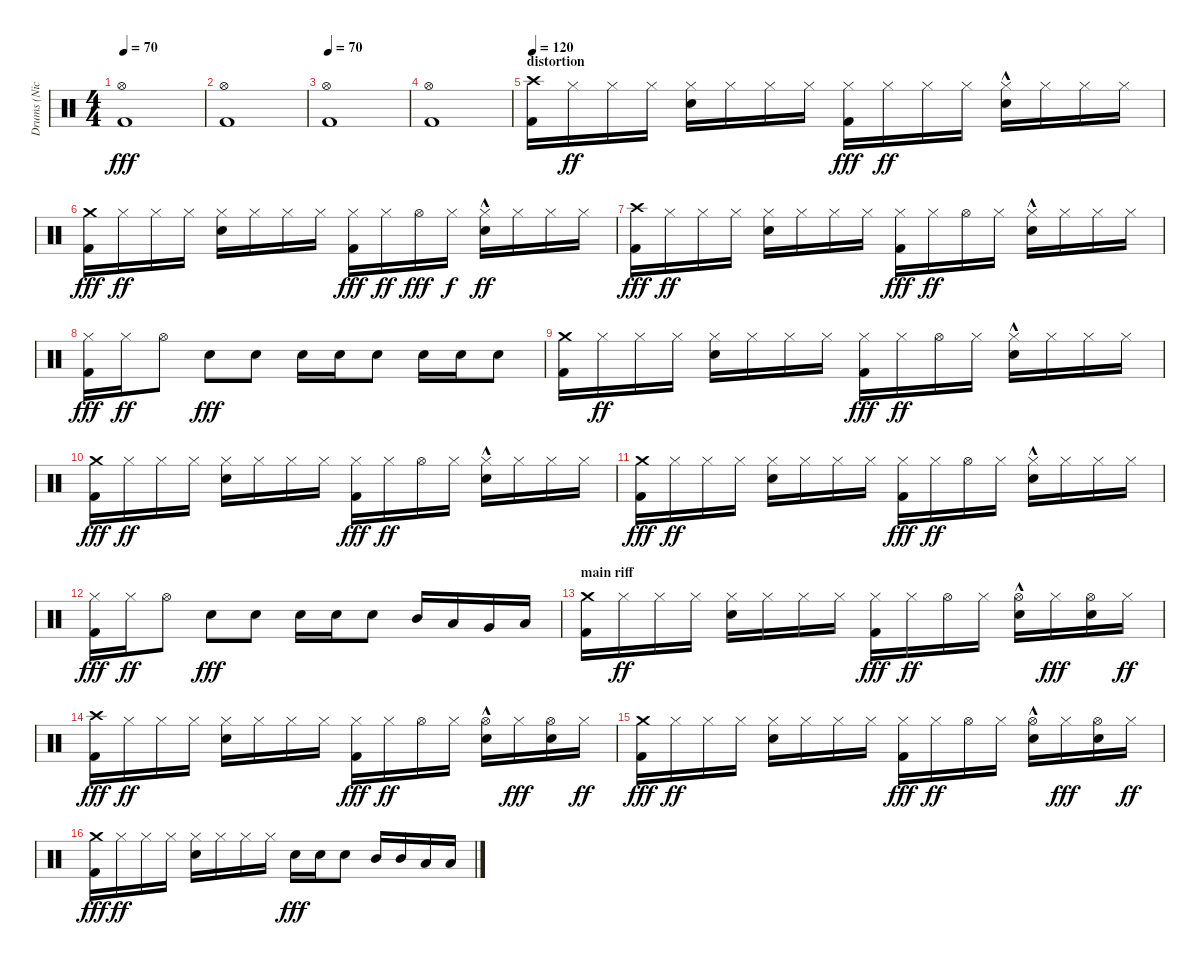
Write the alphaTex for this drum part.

\track ("Drums (Nicko)" "Drums (Nic") {instrument percussion}
\staff {score}
\articulation defaults
\ts (4 4)
\tempo 70
\clef neutral
\ks c
("Hi-Hat (open)" "Kick (hit) 2").1{dy fff} |
("Hi-Hat (open)" "Kick (hit) 2").1 |
\tempo 70
("Hi-Hat (open)" "Kick (hit) 2").1 |
("Hi-Hat (open)" "Kick (hit) 2").1 |
\section ("" "distortion")
\tempo 120
("Crash high (hit)" "Kick (hit) 2").16 "Hi-Hat (closed)".16{dy ff} "Hi-Hat (closed)".16 "Hi-Hat (closed)".16 ("Hi-Hat (closed)" "Electric Snare (hit)").16 "Hi-Hat (closed)".16 "Hi-Hat (closed)".16 "Hi-Hat (closed)".16 ("Hi-Hat (closed)" "Kick (hit) 2").16{dy fff} "Hi-Hat (closed)".16{dy ff} "Hi-Hat (closed)".16 "Hi-Hat (closed)".16 ("Hi-Hat (closed)"{hac} "Electric Snare (hit)").16 "Hi-Hat (closed)".16 "Hi-Hat (closed)".16 "Hi-Hat (closed)".16 |
("Crash medium (hit)" "Kick (hit) 2").16{dy fff} "Hi-Hat (closed)".16{dy ff} "Hi-Hat (closed)".16 "Hi-Hat (closed)".16 ("Hi-Hat (closed)" "Electric Snare (hit)").16 "Hi-Hat (closed)".16 "Hi-Hat (closed)".16 "Hi-Hat (closed)".16 ("Hi-Hat (closed)" "Kick (hit) 2").16{dy fff} "Hi-Hat (closed)".16{dy ff} "Hi-Hat (open)".16{dy fff} "Hi-Hat (closed)".16{dy f} ("Hi-Hat (closed)"{hac} "Electric Snare (hit)").16{dy ff} "Hi-Hat (closed)".16 "Hi-Hat (closed)".16 "Hi-Hat (closed)".16 |
("Crash high (hit)" "Kick (hit) 2").16{dy fff} "Hi-Hat (closed)".16{dy ff} "Hi-Hat (closed)".16 "Hi-Hat (closed)".16 ("Hi-Hat (closed)" "Electric Snare (hit)").16 "Hi-Hat (closed)".16 "Hi-Hat (closed)".16 "Hi-Hat (closed)".16 ("Hi-Hat (closed)" "Kick (hit) 2").16{dy fff} "Hi-Hat (closed)".16{dy ff} "Hi-Hat (open)".16 "Hi-Hat (closed)".16 ("Hi-Hat (closed)"{hac} "Electric Snare (hit)").16 "Hi-Hat (closed)".16 "Hi-Hat (closed)".16 "Hi-Hat (closed)".16 |
("Hi-Hat (closed)" "Kick (hit) 2").16{dy fff} "Hi-Hat (closed)".16{dy ff} "Hi-Hat (open)".8 "Electric Snare (hit)".8{dy fff} "Electric Snare (hit)".8 "Electric Snare (hit)".16 "Electric Snare (hit)".16 "Electric Snare (hit)".8 "Electric Snare (hit)".16 "Electric Snare (hit)".16 "Electric Snare (hit)".8 |
("Crash medium (hit)" "Kick (hit) 2").16 "Hi-Hat (closed)".16{dy ff} "Hi-Hat (closed)".16 "Hi-Hat (closed)".16 ("Hi-Hat (closed)" "Electric Snare (hit)").16 "Hi-Hat (closed)".16 "Hi-Hat (closed)".16 "Hi-Hat (closed)".16 ("Hi-Hat (closed)" "Kick (hit) 2").16{dy fff} "Hi-Hat (closed)".16{dy ff} "Hi-Hat (open)".16 "Hi-Hat (closed)".16 ("Hi-Hat (closed)"{hac} "Electric Snare (hit)").16 "Hi-Hat (closed)".16 "Hi-Hat (closed)".16 "Hi-Hat (closed)".16 |
("Crash medium (hit)" "Kick (hit) 2").16{dy fff} "Hi-Hat (closed)".16{dy ff} "Hi-Hat (closed)".16 "Hi-Hat (closed)".16 ("Hi-Hat (closed)" "Electric Snare (hit)").16 "Hi-Hat (closed)".16 "Hi-Hat (closed)".16 "Hi-Hat (closed)".16 ("Hi-Hat (closed)" "Kick (hit) 2").16{dy fff} "Hi-Hat (closed)".16{dy ff} "Hi-Hat (open)".16 "Hi-Hat (closed)".16 ("Hi-Hat (closed)"{hac} "Electric Snare (hit)").16 "Hi-Hat (closed)".16 "Hi-Hat (closed)".16 "Hi-Hat (closed)".16 |
("Crash medium (hit)" "Kick (hit) 2").16{dy fff} "Hi-Hat (closed)".16{dy ff} "Hi-Hat (closed)".16 "Hi-Hat (closed)".16 ("Hi-Hat (closed)" "Electric Snare (hit)").16 "Hi-Hat (closed)".16 "Hi-Hat (closed)".16 "Hi-Hat (closed)".16 ("Hi-Hat (closed)" "Kick (hit) 2").16{dy fff} "Hi-Hat (closed)".16{dy ff} "Hi-Hat (open)".16 "Hi-Hat (closed)".16 ("Hi-Hat (closed)"{hac} "Electric Snare (hit)").16 "Hi-Hat (closed)".16 "Hi-Hat (closed)".16 "Hi-Hat (closed)".16 |
("Hi-Hat (closed)" "Kick (hit) 2").16{dy fff} "Hi-Hat (closed)".16{dy ff} "Hi-Hat (open)".8 "Electric Snare (hit)".8{dy fff} "Electric Snare (hit)".8 "Electric Snare (hit)".16 "Electric Snare (hit)".16 "Electric Snare (hit)".8 "Mid Tom (hit)".16 "Low Tom (hit)".16 "Very Low Tom (hit)".16 "Low Floor Tom (hit)".16 |
\section ("" "main riff")
("Crash medium (hit)" "Kick (hit) 2").16 "Hi-Hat (closed)".16{dy ff} "Hi-Hat (closed)".16 "Hi-Hat (closed)".16 ("Hi-Hat (closed)" "Electric Snare (hit)").16 "Hi-Hat (closed)".16 "Hi-Hat (closed)".16 "Hi-Hat (closed)".16 ("Hi-Hat (closed)" "Kick (hit) 2").16{dy fff} "Hi-Hat (closed)".16{dy ff} "Hi-Hat (open)".16 "Hi-Hat (closed)".16 ("Hi-Hat (open)"{hac} "Electric Snare (hit)").16 "Hi-Hat (closed)".16{dy fff} ("Hi-Hat (open)" "Electric Snare (hit)").16 "Hi-Hat (closed)".16{dy ff} |
("Crash high (hit)" "Kick (hit) 2").16{dy fff} "Hi-Hat (closed)".16{dy ff} "Hi-Hat (closed)".16 "Hi-Hat (closed)".16 ("Hi-Hat (closed)" "Electric Snare (hit)").16 "Hi-Hat (closed)".16 "Hi-Hat (closed)".16 "Hi-Hat (closed)".16 ("Hi-Hat (closed)" "Kick (hit) 2").16{dy fff} "Hi-Hat (closed)".16{dy ff} "Hi-Hat (open)".16 "Hi-Hat (closed)".16 ("Hi-Hat (open)"{hac} "Electric Snare (hit)").16 "Hi-Hat (closed)".16{dy fff} ("Hi-Hat (open)" "Electric Snare (hit)").16 "Hi-Hat (closed)".16{dy ff} |
("Crash medium (hit)" "Kick (hit) 2").16{dy fff} "Hi-Hat (closed)".16{dy ff} "Hi-Hat (closed)".16 "Hi-Hat (closed)".16 ("Hi-Hat (closed)" "Electric Snare (hit)").16 "Hi-Hat (closed)".16 "Hi-Hat (closed)".16 "Hi-Hat (closed)".16 ("Hi-Hat (closed)" "Kick (hit) 2").16{dy fff} "Hi-Hat (closed)".16{dy ff} "Hi-Hat (open)".16 "Hi-Hat (closed)".16 ("Hi-Hat (open)"{hac} "Electric Snare (hit)").16 "Hi-Hat (closed)".16{dy fff} ("Hi-Hat (open)" "Electric Snare (hit)").16 "Hi-Hat (closed)".16{dy ff} |
("Crash medium (hit)" "Kick (hit) 2").16{dy fff} "Hi-Hat (closed)".16{dy ff} "Hi-Hat (closed)".16 "Hi-Hat (closed)".16 ("Hi-Hat (closed)" "Electric Snare (hit)").16 "Hi-Hat (closed)".16 "Hi-Hat (closed)".16 "Hi-Hat (closed)".16 "Electric Snare (hit)".16{dy fff} "Electric Snare (hit)".16 "Electric Snare (hit)".8 "Mid Tom (hit)".16 "Mid Tom (hit)".16 "Low Tom (hit)".16 "Low Tom (hit)".16
